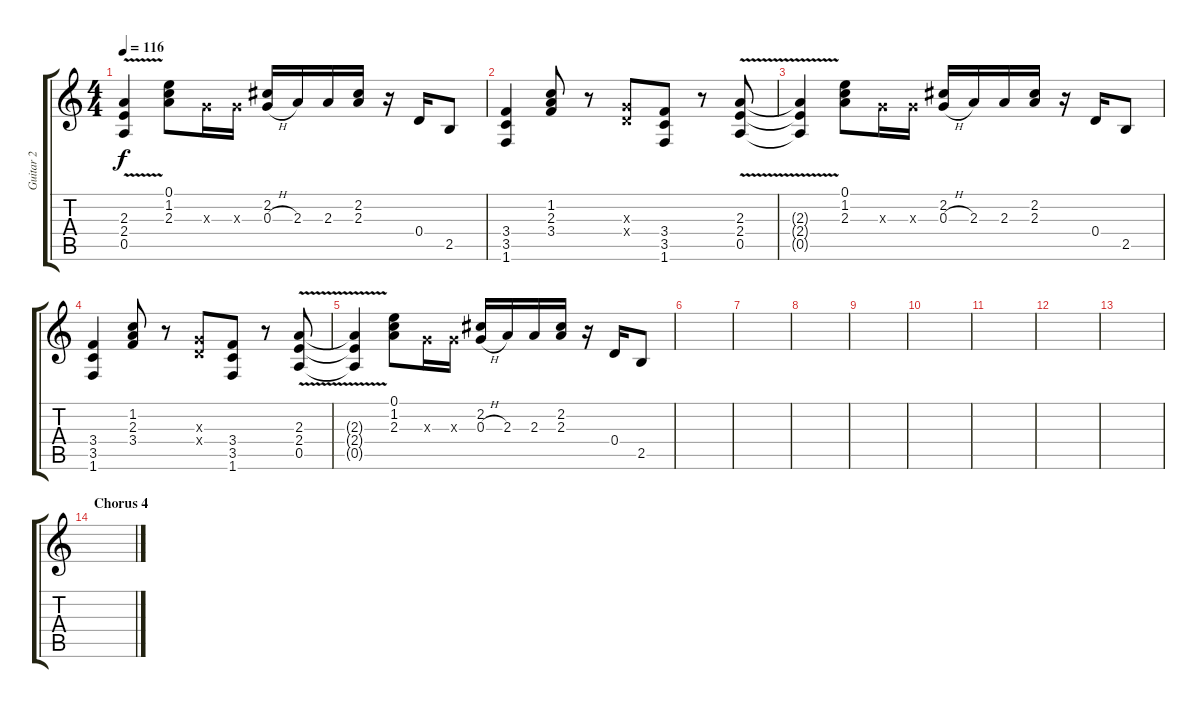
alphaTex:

\track ("Guitar 2" "Guitar 2") {instrument overdrivenguitar}
\staff {score tabs}
\tuning (E4 B3 G3 D3 A2 E2) {hide}
\ts (4 4)
\tempo 116
\clef g2
\ks c
(2.3{v t} 2.4{v t} 0.5{v t}).4{dy f} (0.1 1.2 2.3).8 0.3{x}.16 0.3{x}.16 (2.2 0.3{h}).16 2.3.16 2.3.16 (2.2 2.3).16 r.16 0.4.16 2.5.8 |
(3.4 3.5 1.6).4 (1.2 2.3 3.4).8 r.8 (0.3{x} 0.4{x}).8 (3.4 3.5 1.6).8 r.8 (2.3{v} 2.4{v} 0.5{v}).8 |
(2.3{v t} 2.4{v t} 0.5{v t}).4 (0.1 1.2 2.3).8 0.3{x}.16 0.3{x}.16 (2.2 0.3{h}).16 2.3.16 2.3.16 (2.2 2.3).16 r.16 0.4.16 2.5.8 |
(3.4 3.5 1.6).4 (1.2 2.3 3.4).8 r.8 (0.3{x} 0.4{x}).8 (3.4 3.5 1.6).8 r.8 (2.3{v} 2.4{v} 0.5{v}).8 |
(2.3{v t} 2.4{v t} 0.5{v t}).4 (0.1 1.2 2.3).8 0.3{x}.16 0.3{x}.16 (2.2 0.3{h}).16 2.3.16 2.3.16 (2.2 2.3).16 r.16 0.4.16 2.5.8 |
|
|
|
|
|
|
|
|
\section ("" "Chorus 4")
